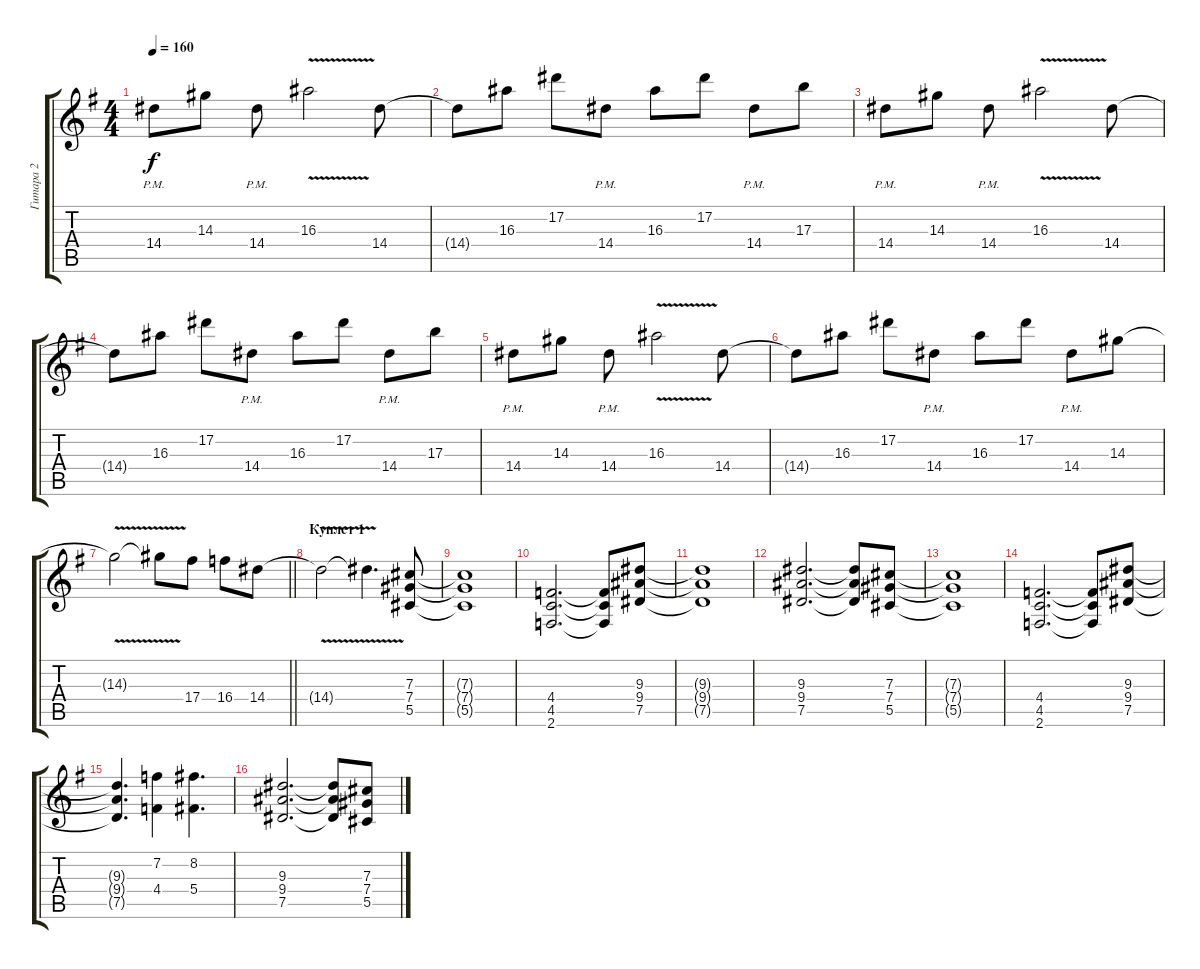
\track ("Гитара 2" "Гитара 2") {instrument distortionguitar}
\staff {score tabs}
\tuning (Eb4 Bb3 Gb3 Db3 Ab2 Eb2) {hide}
\ts (4 4)
\tempo 160
\clef g2
\ks eminor
14.4{pm}.8{dy f} 14.3.8 14.4{pm}.8 16.3{v}.2 14.4.8 |
14.4{t}.8 16.3.8 17.2.8 14.4{pm}.8 16.3.8 17.2.8 14.4{pm}.8 17.3.8 |
14.4{pm}.8 14.3.8 14.4{pm}.8 16.3{v}.2 14.4.8 |
14.4{t}.8 16.3.8 17.2.8 14.4{pm}.8 16.3.8 17.2.8 14.4{pm}.8 17.3.8 |
14.4{pm}.8 14.3.8 14.4{pm}.8 16.3{v}.2 14.4.8 |
14.4{t}.8 16.3.8 17.2.8 14.4{pm}.8 16.3.8 17.2.8 14.4{pm}.8 14.3.8 |
\barLineRight lightlight
14.3{v t}.2 14.3{t}.8 17.4.8 16.4.8 14.4.8 |
\section ("" "Куплет 1")
14.4{v t}.2 14.4{t}.4{d} (7.3 7.4 5.5).8 |
(7.3{t} 7.4{t} 5.5{t}).1 |
(4.4 4.5 2.6).2{d} (4.4{t} 4.5{t} 2.6{t}).8 (9.3 9.4 7.5).8 |
(9.3{t} 9.4{t} 7.5{t}).1 |
(9.3 9.4 7.5).2{d} (9.3{t} 9.4{t} 7.5{t}).8 (7.3 7.4 5.5).8 |
(7.3{t} 7.4{t} 5.5{t}).1 |
(4.4 4.5 2.6).2{d} (4.4{t} 4.5{t} 2.6{t}).8 (9.3 9.4 7.5).8 |
(9.3{t} 9.4{t} 7.5{t}).4{d} (7.2 4.4).4 (8.2 5.4).4{d} |
(9.3 9.4 7.5).2{d} (9.3{t} 9.4{t} 7.5{t}).8 (7.3 7.4 5.5).8
